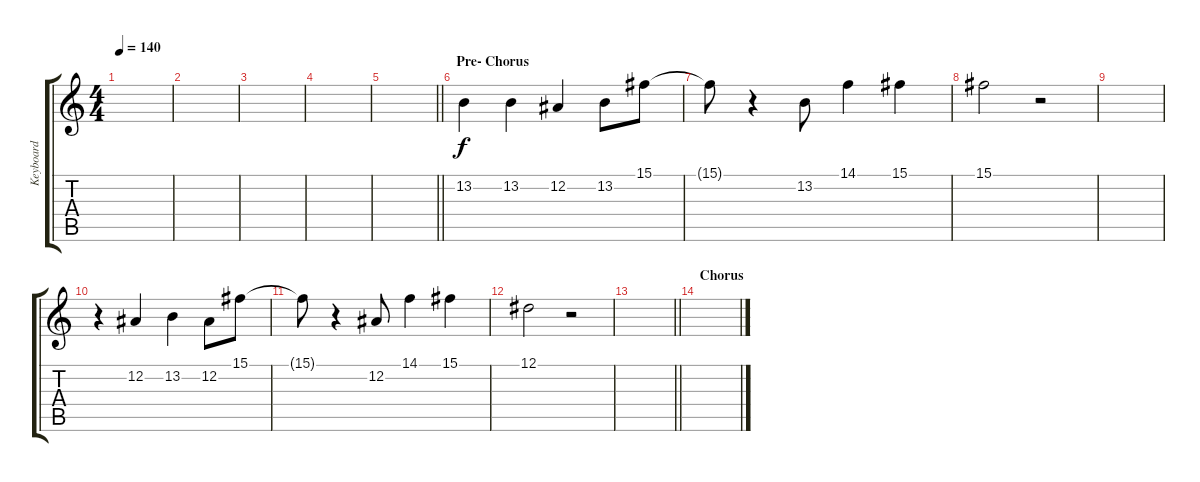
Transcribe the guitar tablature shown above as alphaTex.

\track ("Keyboard" "Keyboard") {instrument honkytonkpiano}
\staff {score tabs}
\tuning (Eb4 Bb3 Gb3 Db3 Ab2 Db2) {hide}
\ts (4 4)
\tempo 140
\clef g2
\ks c
|
|
|
|
\barLineRight lightlight
|
\section ("" "Pre- Chorus")
13.2.4 13.2.4 12.2.4 13.2.8 15.1.8 |
15.1{t}.8 r.4 13.2.8 14.1.4 15.1.4 |
15.1.2 r.2 |
|
r.4 12.2.4 13.2.4 12.2.8 15.1.8 |
15.1{t}.8 r.4 12.2.8 14.1.4 15.1.4 |
12.1.2 r.2 |
\barLineRight lightlight
|
\section ("" "Chorus")
